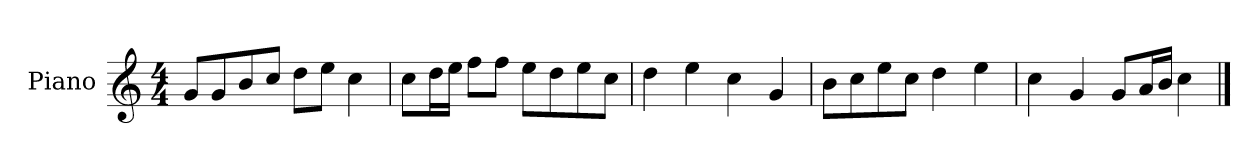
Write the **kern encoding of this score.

**kern
*part1
*staff1
*I"Piano
*I'P-no
*clefG2
*k[]
*M4/4
*MM90
=1
8g/L
8g/
8b/
8cc/J
8dd\L
8ee\J
4cc\
=2
8cc\L
16dd\L
16ee\JJ
8ff\L
8ff\J
8ee\L
8dd\
8ee\
8cc\J
=3
4dd\
4ee\
4cc\
4g/
=4
8b\L
8cc\
8ee\
8cc\J
4dd\
4ee\
=5
4cc\
4g/
8g/L
16a/L
16b/JJ
4cc\
==
*-
